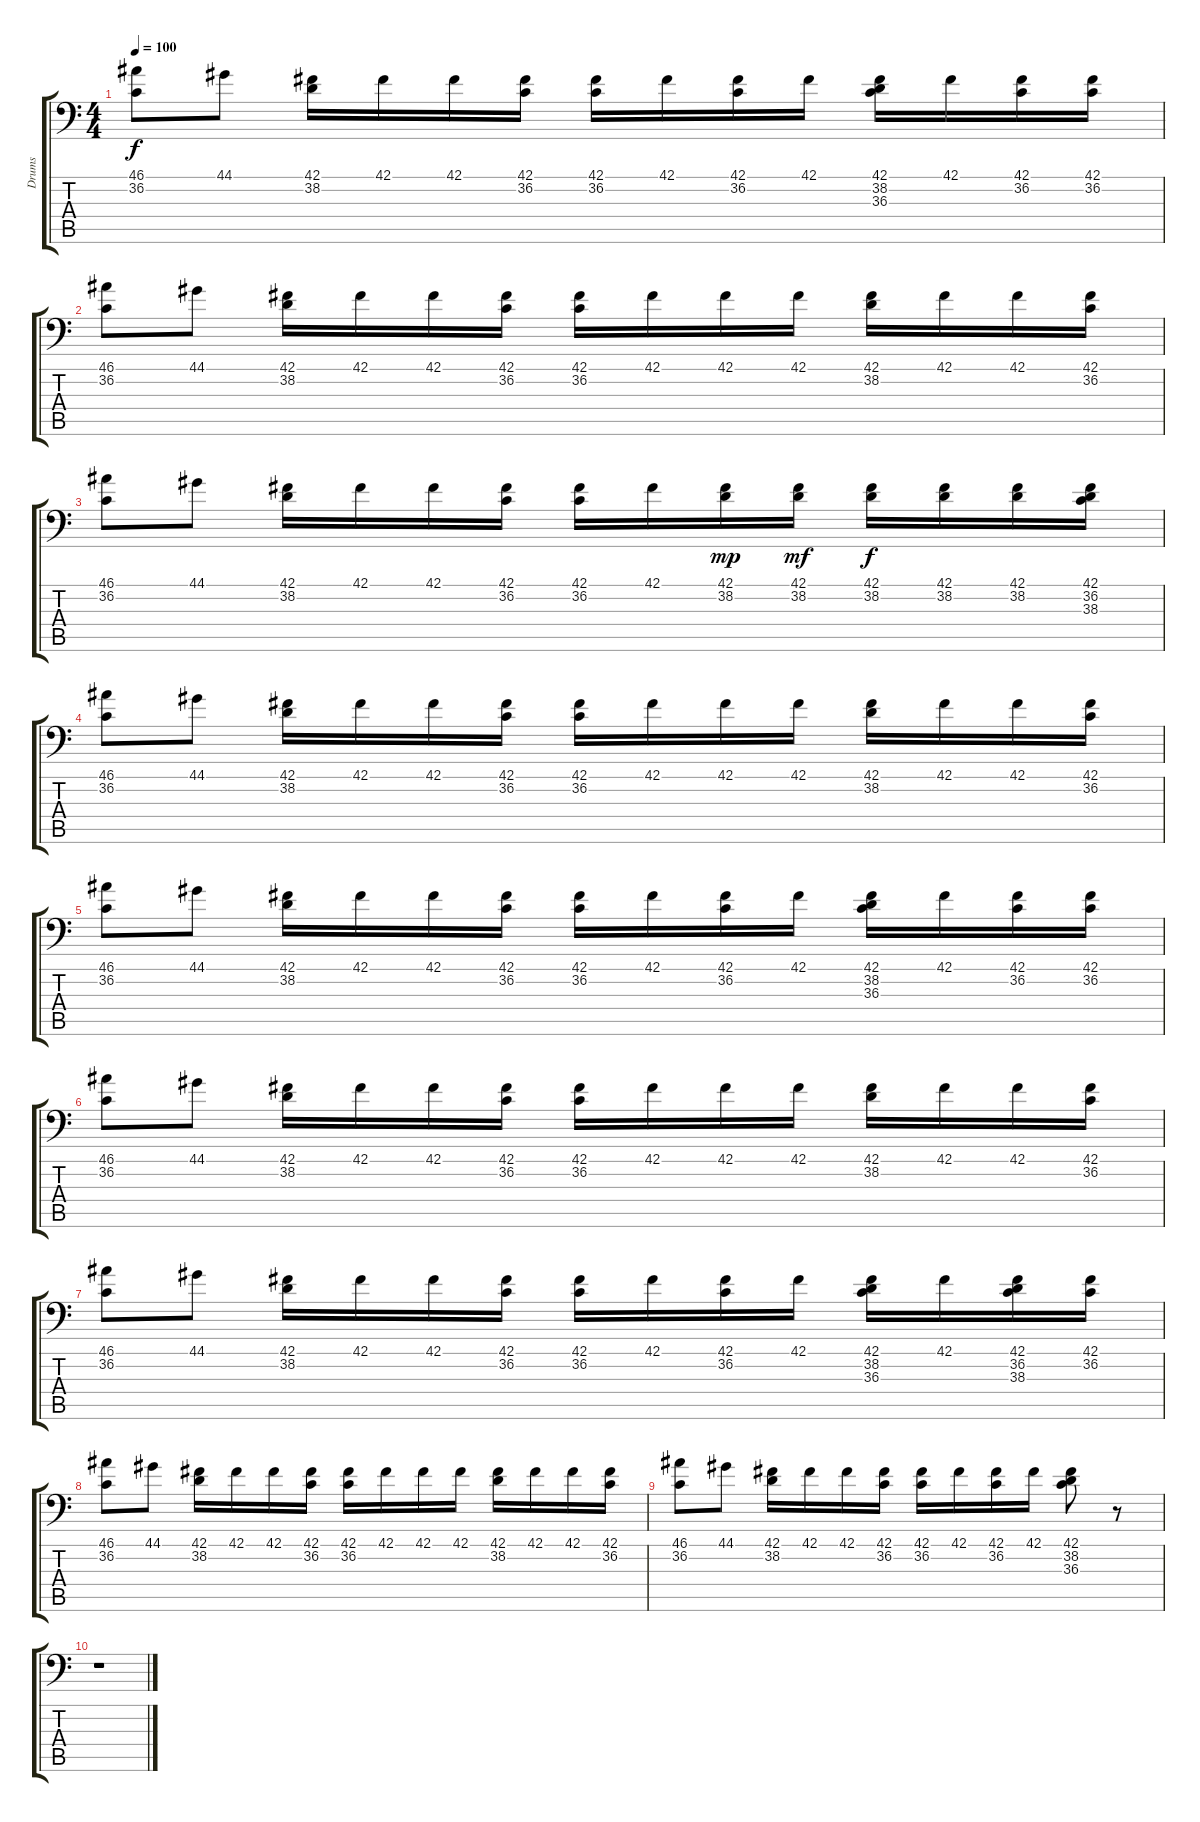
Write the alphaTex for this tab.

\track ("Drums" "Drums") {instrument acousticgrandpiano}
\staff {score tabs}
\tuning (C-1 C-1 C-1 C-1 C-1 C-1) {hide}
\ts (4 4)
\tempo 100
\clef f4
\ks c
(46.1 36.2).8{dy f} 44.1.8 (42.1 38.2).16 42.1.16 42.1.16 (42.1 36.2).16 (42.1 36.2).16 42.1.16 (42.1 36.2).16 42.1.16 (42.1 38.2 36.3).16 42.1.16 (42.1 36.2).16 (42.1 36.2).16 |
(46.1 36.2).8 44.1.8 (42.1 38.2).16 42.1.16 42.1.16 (42.1 36.2).16 (42.1 36.2).16 42.1.16 42.1.16 42.1.16 (42.1 38.2).16 42.1.16 42.1.16 (42.1 36.2).16 |
(46.1 36.2).8 44.1.8 (42.1 38.2).16 42.1.16 42.1.16 (42.1 36.2).16 (42.1 36.2).16 42.1.16 (42.1 38.2).16{dy mp} (42.1 38.2).16{dy mf} (42.1 38.2).16{dy f} (42.1 38.2).16 (42.1 38.2).16 (42.1 36.2 38.3).16 |
(46.1 36.2).8 44.1.8 (42.1 38.2).16 42.1.16 42.1.16 (42.1 36.2).16 (42.1 36.2).16 42.1.16 42.1.16 42.1.16 (42.1 38.2).16 42.1.16 42.1.16 (42.1 36.2).16 |
(46.1 36.2).8 44.1.8 (42.1 38.2).16 42.1.16 42.1.16 (42.1 36.2).16 (42.1 36.2).16 42.1.16 (42.1 36.2).16 42.1.16 (42.1 38.2 36.3).16 42.1.16 (42.1 36.2).16 (42.1 36.2).16 |
(46.1 36.2).8 44.1.8 (42.1 38.2).16 42.1.16 42.1.16 (42.1 36.2).16 (42.1 36.2).16 42.1.16 42.1.16 42.1.16 (42.1 38.2).16 42.1.16 42.1.16 (42.1 36.2).16 |
(46.1 36.2).8 44.1.8 (42.1 38.2).16 42.1.16 42.1.16 (42.1 36.2).16 (42.1 36.2).16 42.1.16 (42.1 36.2).16 42.1.16 (42.1 38.2 36.3).16 42.1.16 (42.1 36.2 38.3).16 (42.1 36.2).16 |
(46.1 36.2).8 44.1.8 (42.1 38.2).16 42.1.16 42.1.16 (42.1 36.2).16 (42.1 36.2).16 42.1.16 42.1.16 42.1.16 (42.1 38.2).16 42.1.16 42.1.16 (42.1 36.2).16 |
(46.1 36.2).8 44.1.8 (42.1 38.2).16 42.1.16 42.1.16 (42.1 36.2).16 (42.1 36.2).16 42.1.16 (42.1 36.2).16 42.1.16 (42.1 38.2 36.3).8 r.8 |
r.1
